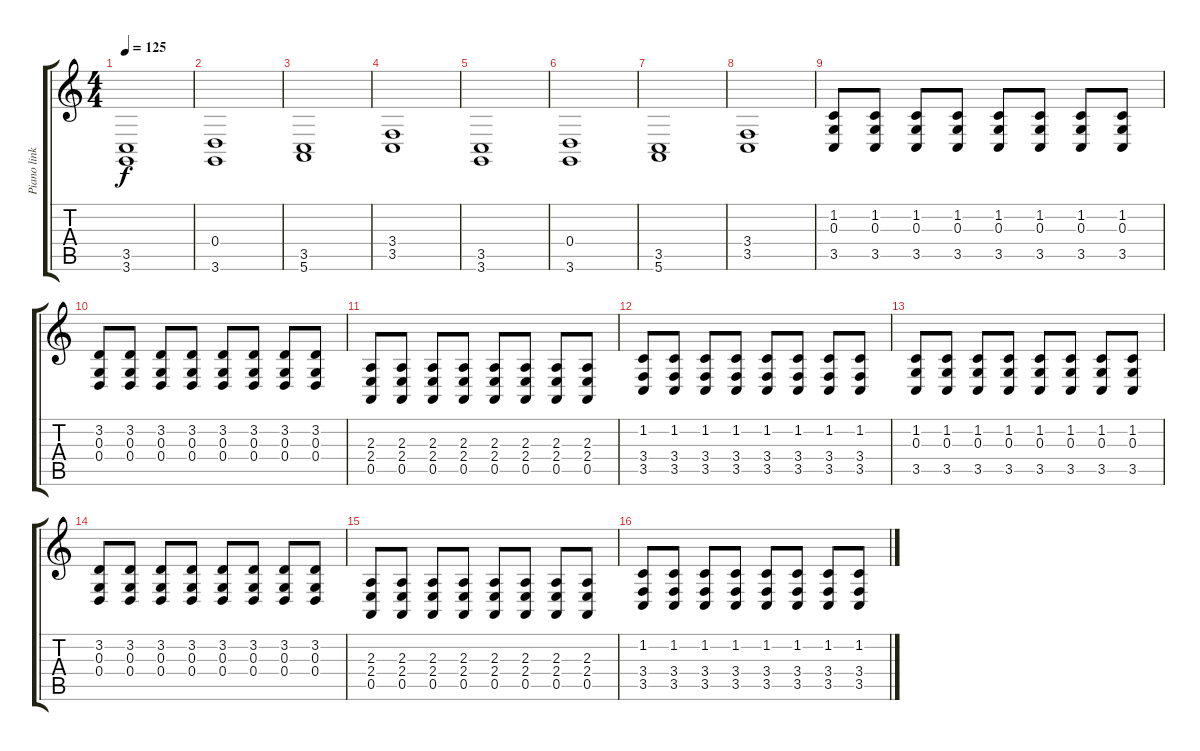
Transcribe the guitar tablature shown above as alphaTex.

\track ("Piano linkerhand" "Piano link") {instrument acousticgrandpiano}
\staff {score tabs}
\tuning (E4 B3 G3 D3 A2 E2) {hide}
\ts (4 4)
\tempo 125
\clef g2
\ks c
(3.5 3.6).1{dy f} |
(0.4 3.6).1 |
(3.5 5.6).1 |
(3.4 3.5).1 |
(3.5 3.6).1 |
(0.4 3.6).1 |
(3.5 5.6).1 |
(3.4 3.5).1 |
(1.2 0.3 3.5).8 (1.2 0.3 3.5).8 (1.2 0.3 3.5).8 (1.2 0.3 3.5).8 (1.2 0.3 3.5).8 (1.2 0.3 3.5).8 (1.2 0.3 3.5).8 (1.2 0.3 3.5).8 |
(3.2 0.3 0.4).8 (3.2 0.3 0.4).8 (3.2 0.3 0.4).8 (3.2 0.3 0.4).8 (3.2 0.3 0.4).8 (3.2 0.3 0.4).8 (3.2 0.3 0.4).8 (3.2 0.3 0.4).8 |
(2.3 2.4 0.5).8 (2.3 2.4 0.5).8 (2.3 2.4 0.5).8 (2.3 2.4 0.5).8 (2.3 2.4 0.5).8 (2.3 2.4 0.5).8 (2.3 2.4 0.5).8 (2.3 2.4 0.5).8 |
(1.2 3.4 3.5).8 (1.2 3.4 3.5).8 (1.2 3.4 3.5).8 (1.2 3.4 3.5).8 (1.2 3.4 3.5).8 (1.2 3.4 3.5).8 (1.2 3.4 3.5).8 (1.2 3.4 3.5).8 |
(1.2 0.3 3.5).8 (1.2 0.3 3.5).8 (1.2 0.3 3.5).8 (1.2 0.3 3.5).8 (1.2 0.3 3.5).8 (1.2 0.3 3.5).8 (1.2 0.3 3.5).8 (1.2 0.3 3.5).8 |
(3.2 0.3 0.4).8 (3.2 0.3 0.4).8 (3.2 0.3 0.4).8 (3.2 0.3 0.4).8 (3.2 0.3 0.4).8 (3.2 0.3 0.4).8 (3.2 0.3 0.4).8 (3.2 0.3 0.4).8 |
(2.3 2.4 0.5).8 (2.3 2.4 0.5).8 (2.3 2.4 0.5).8 (2.3 2.4 0.5).8 (2.3 2.4 0.5).8 (2.3 2.4 0.5).8 (2.3 2.4 0.5).8 (2.3 2.4 0.5).8 |
(1.2 3.4 3.5).8 (1.2 3.4 3.5).8 (1.2 3.4 3.5).8 (1.2 3.4 3.5).8 (1.2 3.4 3.5).8 (1.2 3.4 3.5).8 (1.2 3.4 3.5).8 (1.2 3.4 3.5).8
